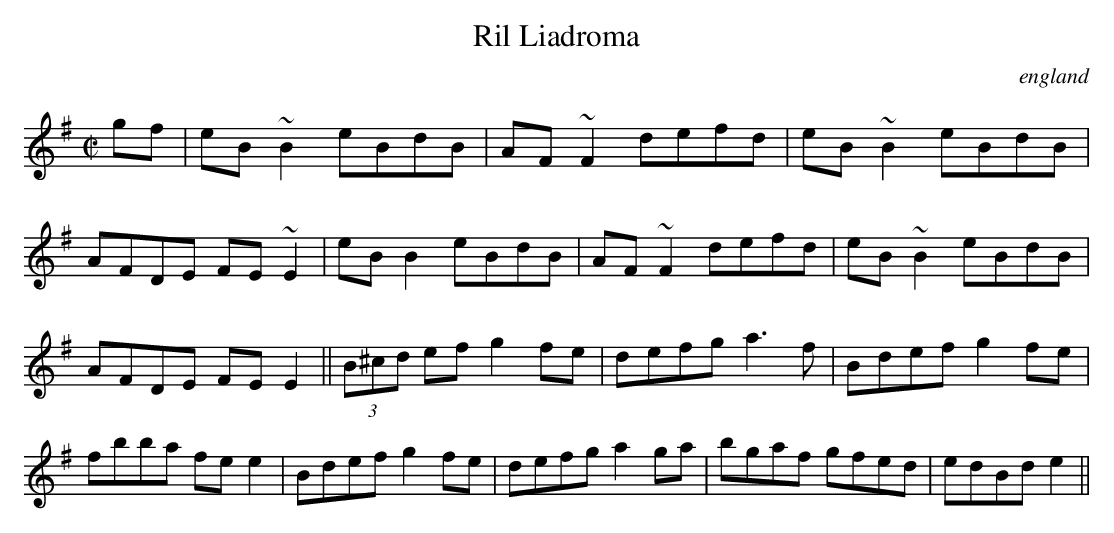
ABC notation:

X:1
T:Ril Liadroma
O:england
M:C|
K:Emin
gf|eB ~B2 eBdB|AF ~F2 defd|eB ~B2 eBdB|AFDE FE ~E2|\
eB B2 eBdB|AF ~F2 defd|eB ~B2 eBdB|AFDE FE E2||\
(3B^cd ef g2 fe|defg a3f|Bdef g2fe|fbba fee2|\
Bdef g2 fe|defg a2 ga|bgaf gfed|edBd e2||
